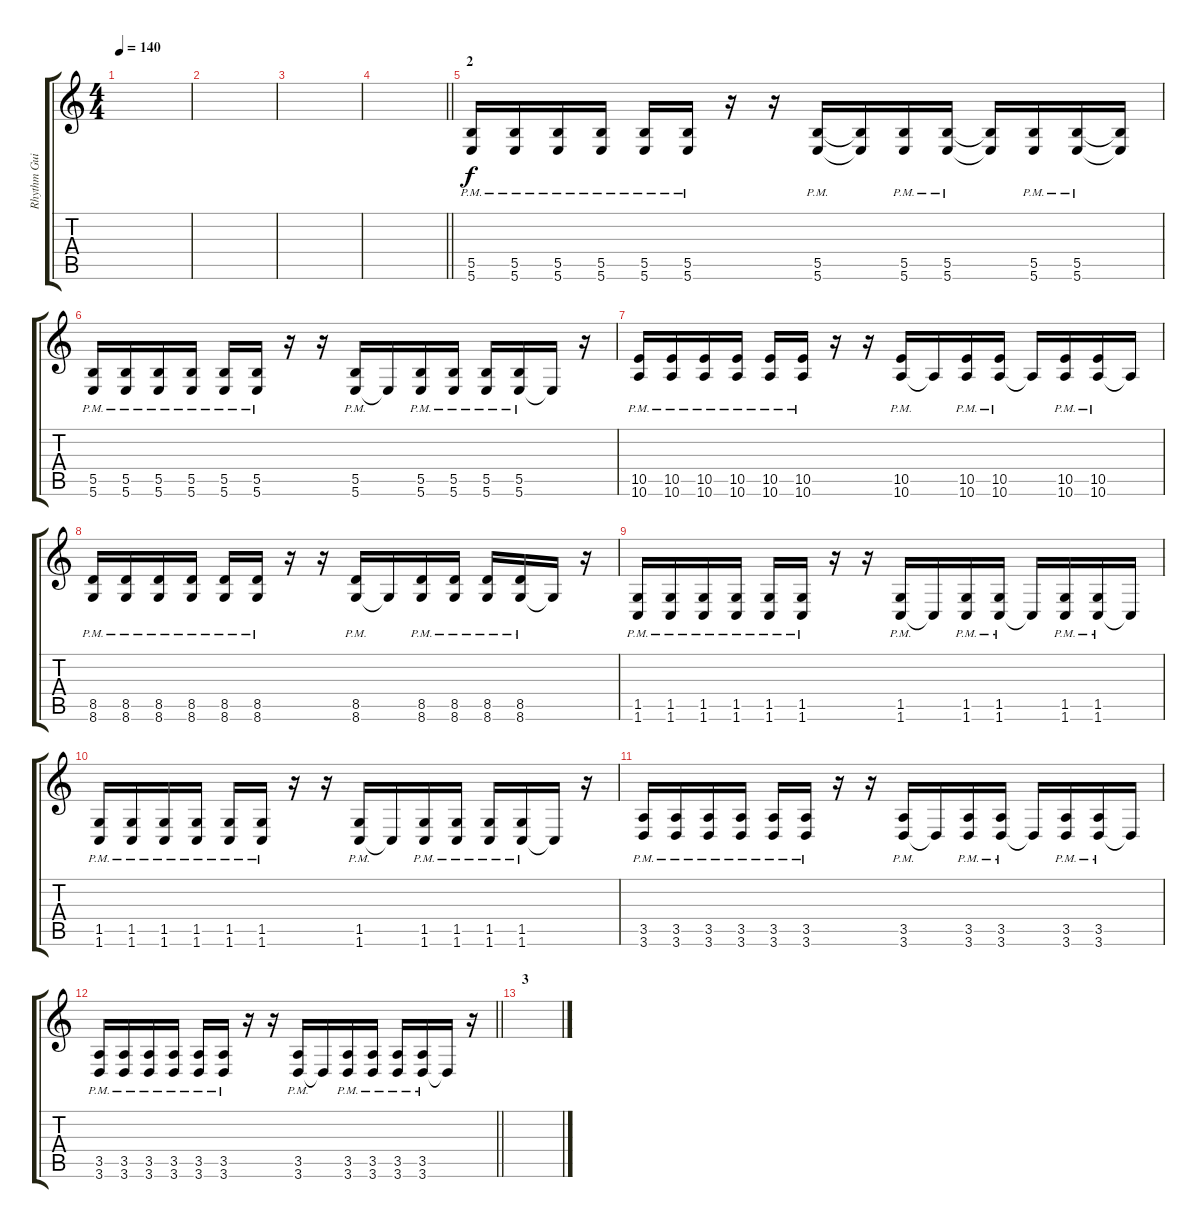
\track ("Rhythm Guitar 2" "Rhythm Gui") {instrument distortionguitar}
\staff {score tabs}
\tuning (Db4 Ab3 E3 B2 Gb2 B1) {hide}
\ts (4 4)
\tempo 140
\clef g2
\ks c
|
|
|
\barLineRight lightlight
|
\section ("" "2")
(5.5{pm} 5.6{pm}).16{instrument distortionguitar} (5.5{pm} 5.6{pm}).16 (5.5{pm} 5.6{pm}).16 (5.5{pm} 5.6{pm}).16 (5.5{pm} 5.6{pm}).16 (5.5{pm} 5.6{pm}).16 r.16 r.16 (5.5{pm} 5.6{pm}).16 (5.5{t} 5.6{t}).16 (5.5{pm} 5.6{pm}).16 (5.5{pm} 5.6{pm}).16 (5.5{t} 5.6{t}).16 (5.5{pm} 5.6{pm}).16 (5.5{pm} 5.6{pm}).16 (5.5{t} 5.6{t}).16 |
(5.5{pm} 5.6{pm}).16 (5.5{pm} 5.6{pm}).16 (5.5{pm} 5.6{pm}).16 (5.5{pm} 5.6{pm}).16 (5.5{pm} 5.6{pm}).16 (5.5{pm} 5.6{pm}).16 r.16 r.16 (5.5{pm} 5.6{pm}).16 5.6{t}.16 (5.5{pm} 5.6{pm}).16 (5.5{pm} 5.6{pm}).16 (5.5{pm} 5.6{pm}).16 (5.5{pm} 5.6{pm}).16 5.6{t}.16 r.16 |
(10.5{pm} 10.6{pm}).16 (10.5{pm} 10.6{pm}).16 (10.5{pm} 10.6{pm}).16 (10.5{pm} 10.6{pm}).16 (10.5{pm} 10.6{pm}).16 (10.5{pm} 10.6{pm}).16 r.16 r.16 (10.5{pm} 10.6{pm}).16 10.6{t}.16 (10.5{pm} 10.6{pm}).16 (10.5{pm} 10.6{pm}).16 10.6{t}.16 (10.5{pm} 10.6{pm}).16 (10.5{pm} 10.6{pm}).16 10.6{t}.16 |
(8.5{pm} 8.6{pm}).16 (8.5{pm} 8.6{pm}).16 (8.5{pm} 8.6{pm}).16 (8.5{pm} 8.6{pm}).16 (8.5{pm} 8.6{pm}).16 (8.5{pm} 8.6{pm}).16 r.16 r.16 (8.5{pm} 8.6{pm}).16 8.6{t}.16 (8.5{pm} 8.6{pm}).16 (8.5{pm} 8.6{pm}).16 (8.5{pm} 8.6{pm}).16 (8.5{pm} 8.6{pm}).16 8.6{t}.16 r.16 |
(1.5{pm} 1.6{pm}).16 (1.5{pm} 1.6{pm}).16 (1.5{pm} 1.6{pm}).16 (1.5{pm} 1.6{pm}).16 (1.5{pm} 1.6{pm}).16 (1.5{pm} 1.6{pm}).16 r.16 r.16 (1.5{pm} 1.6{pm}).16 1.6{t}.16 (1.5{pm} 1.6{pm}).16 (1.5{pm} 1.6{pm}).16 1.6{t}.16 (1.5{pm} 1.6{pm}).16 (1.5{pm} 1.6{pm}).16 1.6{t}.16 |
(1.5{pm} 1.6{pm}).16 (1.5{pm} 1.6{pm}).16 (1.5{pm} 1.6{pm}).16 (1.5{pm} 1.6{pm}).16 (1.5{pm} 1.6{pm}).16 (1.5{pm} 1.6{pm}).16 r.16 r.16 (1.5{pm} 1.6{pm}).16 1.6{t}.16 (1.5{pm} 1.6{pm}).16 (1.5{pm} 1.6{pm}).16 (1.5{pm} 1.6{pm}).16 (1.5{pm} 1.6{pm}).16 1.6{t}.16 r.16 |
(3.5{pm} 3.6{pm}).16 (3.5{pm} 3.6{pm}).16 (3.5{pm} 3.6{pm}).16 (3.5{pm} 3.6{pm}).16 (3.5{pm} 3.6{pm}).16 (3.5{pm} 3.6{pm}).16 r.16 r.16 (3.5{pm} 3.6{pm}).16 3.6{t}.16 (3.5{pm} 3.6{pm}).16 (3.5{pm} 3.6{pm}).16 3.6{t}.16 (3.5{pm} 3.6{pm}).16 (3.5{pm} 3.6{pm}).16 3.6{t}.16 |
\barLineRight lightlight
(3.5{pm} 3.6{pm}).16 (3.5{pm} 3.6{pm}).16 (3.5{pm} 3.6{pm}).16 (3.5{pm} 3.6{pm}).16 (3.5{pm} 3.6{pm}).16 (3.5{pm} 3.6{pm}).16 r.16 r.16 (3.5{pm} 3.6{pm}).16 3.6{t}.16 (3.5{pm} 3.6{pm}).16 (3.5{pm} 3.6{pm}).16 (3.5{pm} 3.6{pm}).16 (3.5{pm} 3.6{pm}).16 3.6{t}.16 r.16 |
\section ("" "3")
